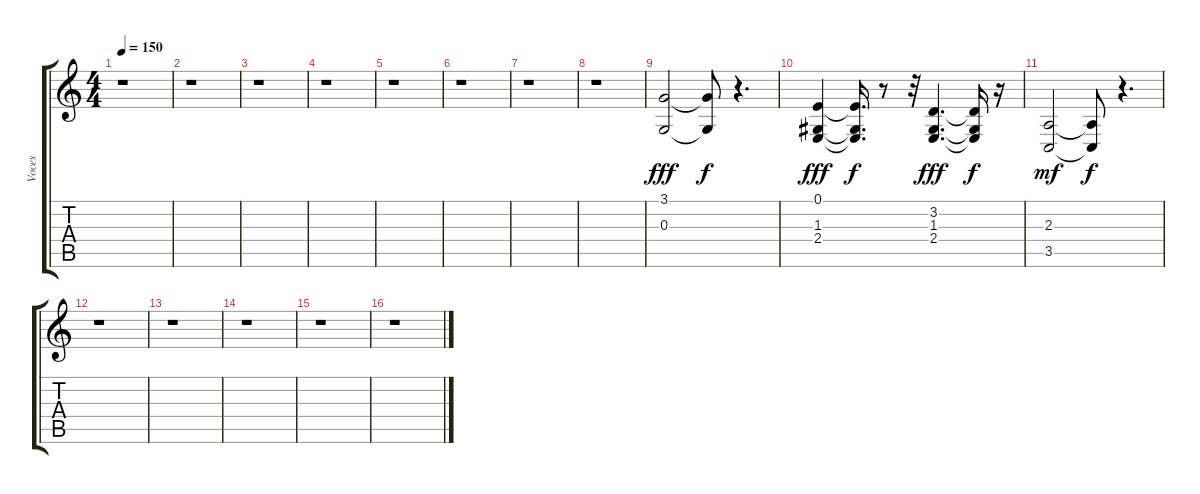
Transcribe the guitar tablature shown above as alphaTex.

\track ("Voces" "Voces") {instrument choiraahs}
\staff {score tabs}
\tuning (E4 B3 G3 D3 A2 E2) {hide}
\ts (4 4)
\tempo 150
\clef g2
\ks c
r.1{dy f} |
r.1 |
r.1 |
r.1 |
r.1 |
r.1 |
r.1 |
r.1 |
(3.1 0.3).2{dy fff} (3.1{t} 0.3{t}).8{dy f} r.4{d} |
(0.1 1.3 2.4).4{dy fff} (0.1{t} 1.3{t} 2.4{t}).16{d dy f} r.8 r.32 (3.2 1.3 2.4).4{d dy fff} (3.2{t} 1.3{t} 2.4{t}).16{dy f} r.16 |
(2.3 3.5).2{dy mf} (2.3{t} 3.5{t}).8{dy f} r.4{d} |
r.1 |
r.1 |
r.1 |
r.1 |
r.1
